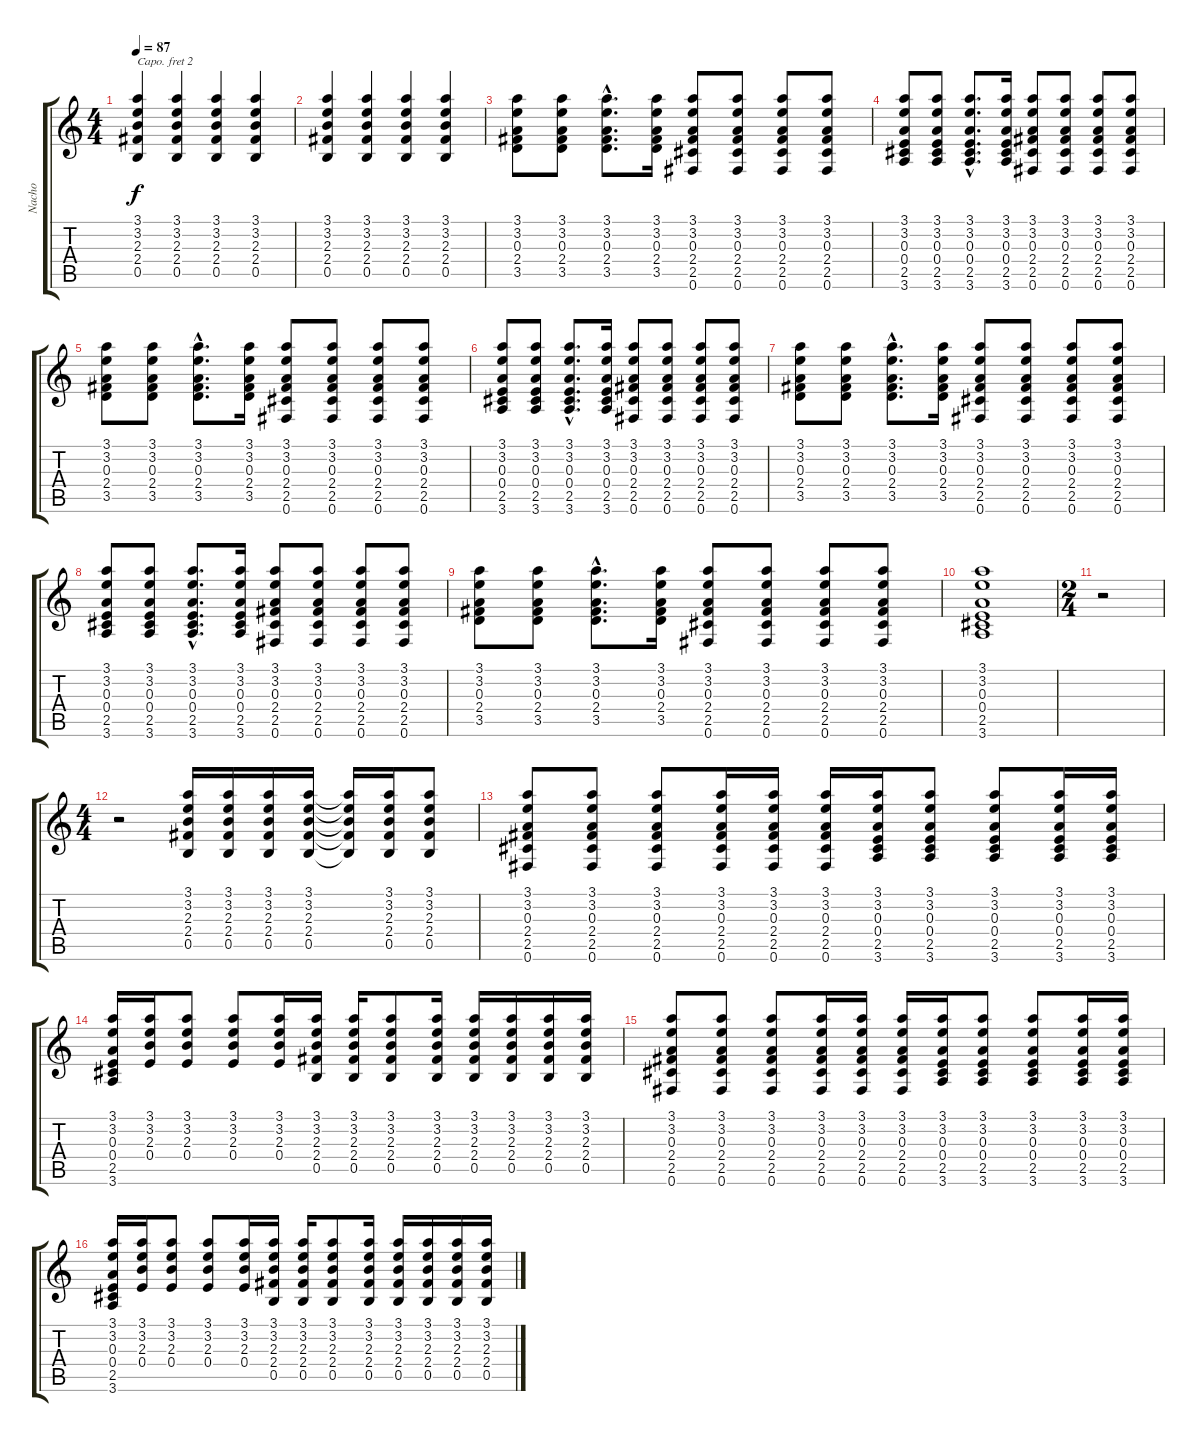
\track ("Nacho" "Nacho") {instrument distortionguitar}
\staff {score tabs}
\capo 2
\tuning (E4 B3 G3 D3 A2 E2) {hide}
\ts (4 4)
\tempo 87
\clef g2
\ks c
(3.1 3.2 2.3 2.4 0.5).4{dy f} (3.1 3.2 2.3 2.4 0.5).4 (3.1 3.2 2.3 2.4 0.5).4 (3.1 3.2 2.3 2.4 0.5).4 |
(3.1 3.2 2.3 2.4 0.5).4 (3.1 3.2 2.3 2.4 0.5).4 (3.1 3.2 2.3 2.4 0.5).4 (3.1 3.2 2.3 2.4 0.5).4 |
(3.1 3.2 0.3 2.4 3.5).8 (3.1 3.2 0.3 2.4 3.5).8 (3.1{hac} 3.2{hac} 0.3{hac} 2.4{hac} 3.5{hac}).8{d} (3.1 3.2 0.3 2.4 3.5).16 (3.1 3.2 0.3 2.4 2.5 0.6).8 (3.1 3.2 0.3 2.4 2.5 0.6).8 (3.1 3.2 0.3 2.4 2.5 0.6).8 (3.1 3.2 0.3 2.4 2.5 0.6).8 |
(3.1 3.2 0.3 0.4 2.5 3.6).8 (3.1 3.2 0.3 0.4 2.5 3.6).8 (3.1{hac} 3.2{hac} 0.3{hac} 0.4{hac} 2.5{hac} 3.6{hac}).8{d} (3.1 3.2 0.3 0.4 2.5 3.6).16 (3.1 3.2 0.3 2.4 2.5 0.6).8 (3.1 3.2 0.3 2.4 2.5 0.6).8 (3.1 3.2 0.3 2.4 2.5 0.6).8 (3.1 3.2 0.3 2.4 2.5 0.6).8 |
(3.1 3.2 0.3 2.4 3.5).8 (3.1 3.2 0.3 2.4 3.5).8 (3.1{hac} 3.2{hac} 0.3{hac} 2.4{hac} 3.5{hac}).8{d} (3.1 3.2 0.3 2.4 3.5).16 (3.1 3.2 0.3 2.4 2.5 0.6).8 (3.1 3.2 0.3 2.4 2.5 0.6).8 (3.1 3.2 0.3 2.4 2.5 0.6).8 (3.1 3.2 0.3 2.4 2.5 0.6).8 |
(3.1 3.2 0.3 0.4 2.5 3.6).8 (3.1 3.2 0.3 0.4 2.5 3.6).8 (3.1{hac} 3.2{hac} 0.3{hac} 0.4{hac} 2.5{hac} 3.6{hac}).8{d} (3.1 3.2 0.3 0.4 2.5 3.6).16 (3.1 3.2 0.3 2.4 2.5 0.6).8 (3.1 3.2 0.3 2.4 2.5 0.6).8 (3.1 3.2 0.3 2.4 2.5 0.6).8 (3.1 3.2 0.3 2.4 2.5 0.6).8 |
(3.1 3.2 0.3 2.4 3.5).8 (3.1 3.2 0.3 2.4 3.5).8 (3.1{hac} 3.2{hac} 0.3{hac} 2.4{hac} 3.5{hac}).8{d} (3.1 3.2 0.3 2.4 3.5).16 (3.1 3.2 0.3 2.4 2.5 0.6).8 (3.1 3.2 0.3 2.4 2.5 0.6).8 (3.1 3.2 0.3 2.4 2.5 0.6).8 (3.1 3.2 0.3 2.4 2.5 0.6).8 |
(3.1 3.2 0.3 0.4 2.5 3.6).8 (3.1 3.2 0.3 0.4 2.5 3.6).8 (3.1{hac} 3.2{hac} 0.3{hac} 0.4{hac} 2.5{hac} 3.6{hac}).8{d} (3.1 3.2 0.3 0.4 2.5 3.6).16 (3.1 3.2 0.3 2.4 2.5 0.6).8 (3.1 3.2 0.3 2.4 2.5 0.6).8 (3.1 3.2 0.3 2.4 2.5 0.6).8 (3.1 3.2 0.3 2.4 2.5 0.6).8 |
(3.1 3.2 0.3 2.4 3.5).8 (3.1 3.2 0.3 2.4 3.5).8 (3.1{hac} 3.2{hac} 0.3{hac} 2.4{hac} 3.5{hac}).8{d} (3.1 3.2 0.3 2.4 3.5).16 (3.1 3.2 0.3 2.4 2.5 0.6).8 (3.1 3.2 0.3 2.4 2.5 0.6).8 (3.1 3.2 0.3 2.4 2.5 0.6).8 (3.1 3.2 0.3 2.4 2.5 0.6).8 |
(3.1 3.2 0.3 0.4 2.5 3.6).1 |
\ts (2 4)
r.2 |
\ts (4 4)
r.2 (3.1 3.2 2.3 2.4 0.5).16 (3.1 3.2 2.3 2.4 0.5).16 (3.1 3.2 2.3 2.4 0.5).16 (3.1 3.2 2.3 2.4 0.5).16 (3.1{t} 3.2{t} 2.3{t} 2.4{t} 0.5{t}).16 (3.1 3.2 2.3 2.4 0.5).16 (3.1 3.2 2.3 2.4 0.5).8 |
(3.1 3.2 0.3 2.4 2.5 0.6).8 (3.1 3.2 0.3 2.4 2.5 0.6).8 (3.1 3.2 0.3 2.4 2.5 0.6).8 (3.1 3.2 0.3 2.4 2.5 0.6).16 (3.1 3.2 0.3 2.4 2.5 0.6).16 (3.1 3.2 0.3 2.4 2.5 0.6).16 (3.1 3.2 0.3 0.4 2.5 3.6).16 (3.1 3.2 0.3 0.4 2.5 3.6).8 (3.1 3.2 0.3 0.4 2.5 3.6).8 (3.1 3.2 0.3 0.4 2.5 3.6).16 (3.1 3.2 0.3 0.4 2.5 3.6).16 |
(3.1 3.2 0.3 0.4 2.5 3.6).16 (3.1 3.2 2.3 0.4).16 (3.1 3.2 2.3 0.4).8 (3.1 3.2 2.3 0.4).8 (3.1 3.2 2.3 0.4).16 (3.1 3.2 2.3 2.4 0.5).16 (3.1 3.2 2.3 2.4 0.5).16 (3.1 3.2 2.3 2.4 0.5).8 (3.1 3.2 2.3 2.4 0.5).16 (3.1 3.2 2.3 2.4 0.5).16 (3.1 3.2 2.3 2.4 0.5).16 (3.1 3.2 2.3 2.4 0.5).16 (3.1 3.2 2.3 2.4 0.5).16 |
(3.1 3.2 0.3 2.4 2.5 0.6).8 (3.1 3.2 0.3 2.4 2.5 0.6).8 (3.1 3.2 0.3 2.4 2.5 0.6).8 (3.1 3.2 0.3 2.4 2.5 0.6).16 (3.1 3.2 0.3 2.4 2.5 0.6).16 (3.1 3.2 0.3 2.4 2.5 0.6).16 (3.1 3.2 0.3 0.4 2.5 3.6).16 (3.1 3.2 0.3 0.4 2.5 3.6).8 (3.1 3.2 0.3 0.4 2.5 3.6).8 (3.1 3.2 0.3 0.4 2.5 3.6).16 (3.1 3.2 0.3 0.4 2.5 3.6).16 |
(3.1 3.2 0.3 0.4 2.5 3.6).16 (3.1 3.2 2.3 0.4).16 (3.1 3.2 2.3 0.4).8 (3.1 3.2 2.3 0.4).8 (3.1 3.2 2.3 0.4).16 (3.1 3.2 2.3 2.4 0.5).16 (3.1 3.2 2.3 2.4 0.5).16 (3.1 3.2 2.3 2.4 0.5).8 (3.1 3.2 2.3 2.4 0.5).16 (3.1 3.2 2.3 2.4 0.5).16 (3.1 3.2 2.3 2.4 0.5).16 (3.1 3.2 2.3 2.4 0.5).16 (3.1 3.2 2.3 2.4 0.5).16
